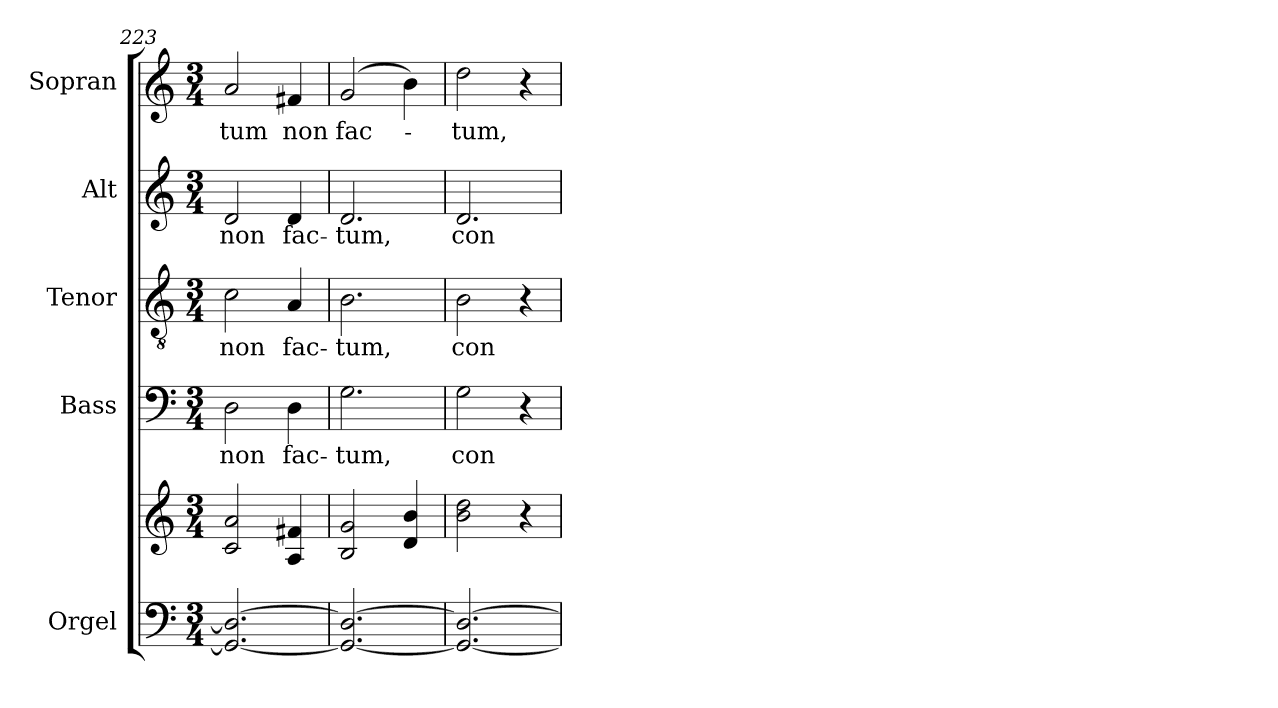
**kern	**kern	**kern	**text	**kern	**text	**kern	**text	**kern	**text
*part5	*part5	*part4	*part4	*part3	*part3	*part2	*part2	*part1	*part1
*staff6	*staff5	*staff4	*staff4	*staff3	*staff3	*staff2	*staff2	*staff1	*staff1
*I"Orgel	*	*I"Bass	*	*I"Tenor	*	*I"Alt	*	*I"Sopran	*
*I'Org.	*	*I'B.	*	*I'T.	*	*I'A.	*	*I'S.	*
*clefF4	*clefG2	*clefF4	*	*clefGv2	*	*clefG2	*	*clefG2	*
*k[]	*k[]	*k[]	*	*k[]	*	*k[]	*	*k[]	*
*C:	*C:	*C:	*	*C:	*	*C:	*	*C:	*
*M3/4	*M3/4	*M3/4	*	*M3/4	*	*M3/4	*	*M3/4	*
=223	=223	=223	=223	=223	=223	=223	=223	=223	=223
!	!	!	!LO:LY:b	!	!LO:LY:b	!	!LO:LY:b	!	!LO:LY:b
2.GG/_ 2.D/_	2c/ 2a/	2D\	non	2c\	non	2d/	non	2a/	-tum
!	!	!	!LO:LY:b	!	!LO:LY:b	!	!LO:LY:b	!	!LO:LY:b
.	4A/ 4f#X/	4D\	fac-	4A/	fac-	4d/	fac-	4f#X/	non
=224	=224	=224	=224	=224	=224	=224	=224	=224	=224
!	!	!	!LO:LY:b	!	!LO:LY:b	!	!LO:LY:b	!	!LO:LY:b
2.GG/_ 2.D/_	2B/ 2g/	2.G\	-tum,	2.B\	-tum,	2.d/	-tum,	(2g/	fac-
.	4d/ 4b/	.	.	.	.	.	.	4b\)	.
!!LO:LB:g=z
=225	=225	=225	=225	=225	=225	=225	=225	=225	=225
!	!	!	!LO:LY:b	!	!LO:LY:b	!	!LO:LY:b	!	!LO:LY:b
2.GG/_ 2.D/_	2b\ 2dd\	2G\	con-	2B\	con-	2.d/	con-	2dd\	-tum,
.	4r	4r	.	4r	.	.	.	4r	.
=	=	=	=	=	=	=	=	=	=
*-	*-	*-	*-	*-	*-	*-	*-	*-	*-
